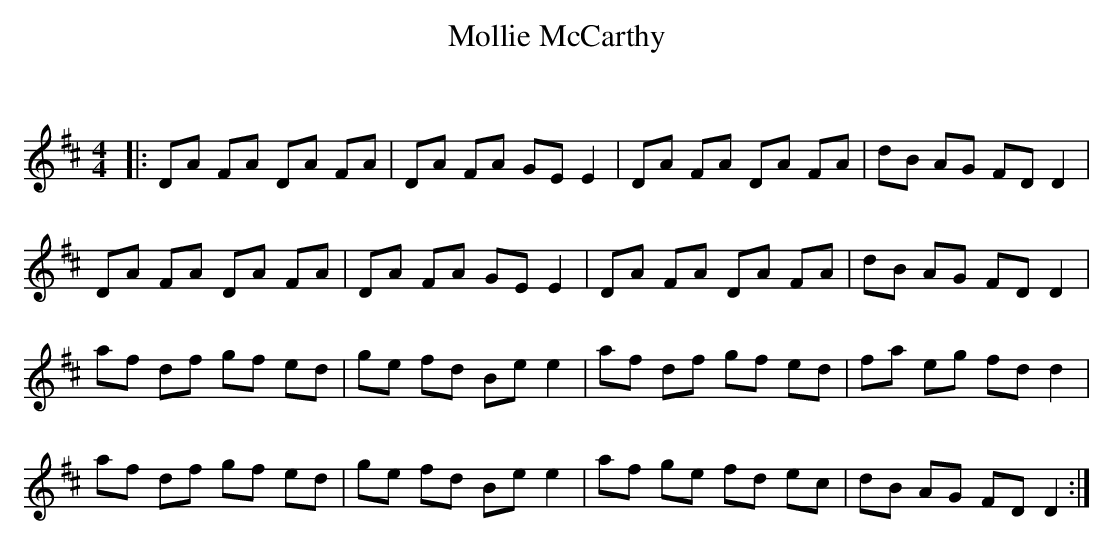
X:1
T: Mollie McCarthy
C:
Q: 232
K:D
M:4/4
L:1/8
|:DA FA DA FA|DA FA GE E2|DA FA DA FA|dB AG FD D2|
DA FA DA FA|DA FA GE E2|DA FA DA FA|dB AG FD D2|
af df gf ed|ge fd Be e2|af df gf ed|fa eg fd d2|
af df gf ed|ge fd Be e2|af ge fd ec|dB AG FD D2:|
